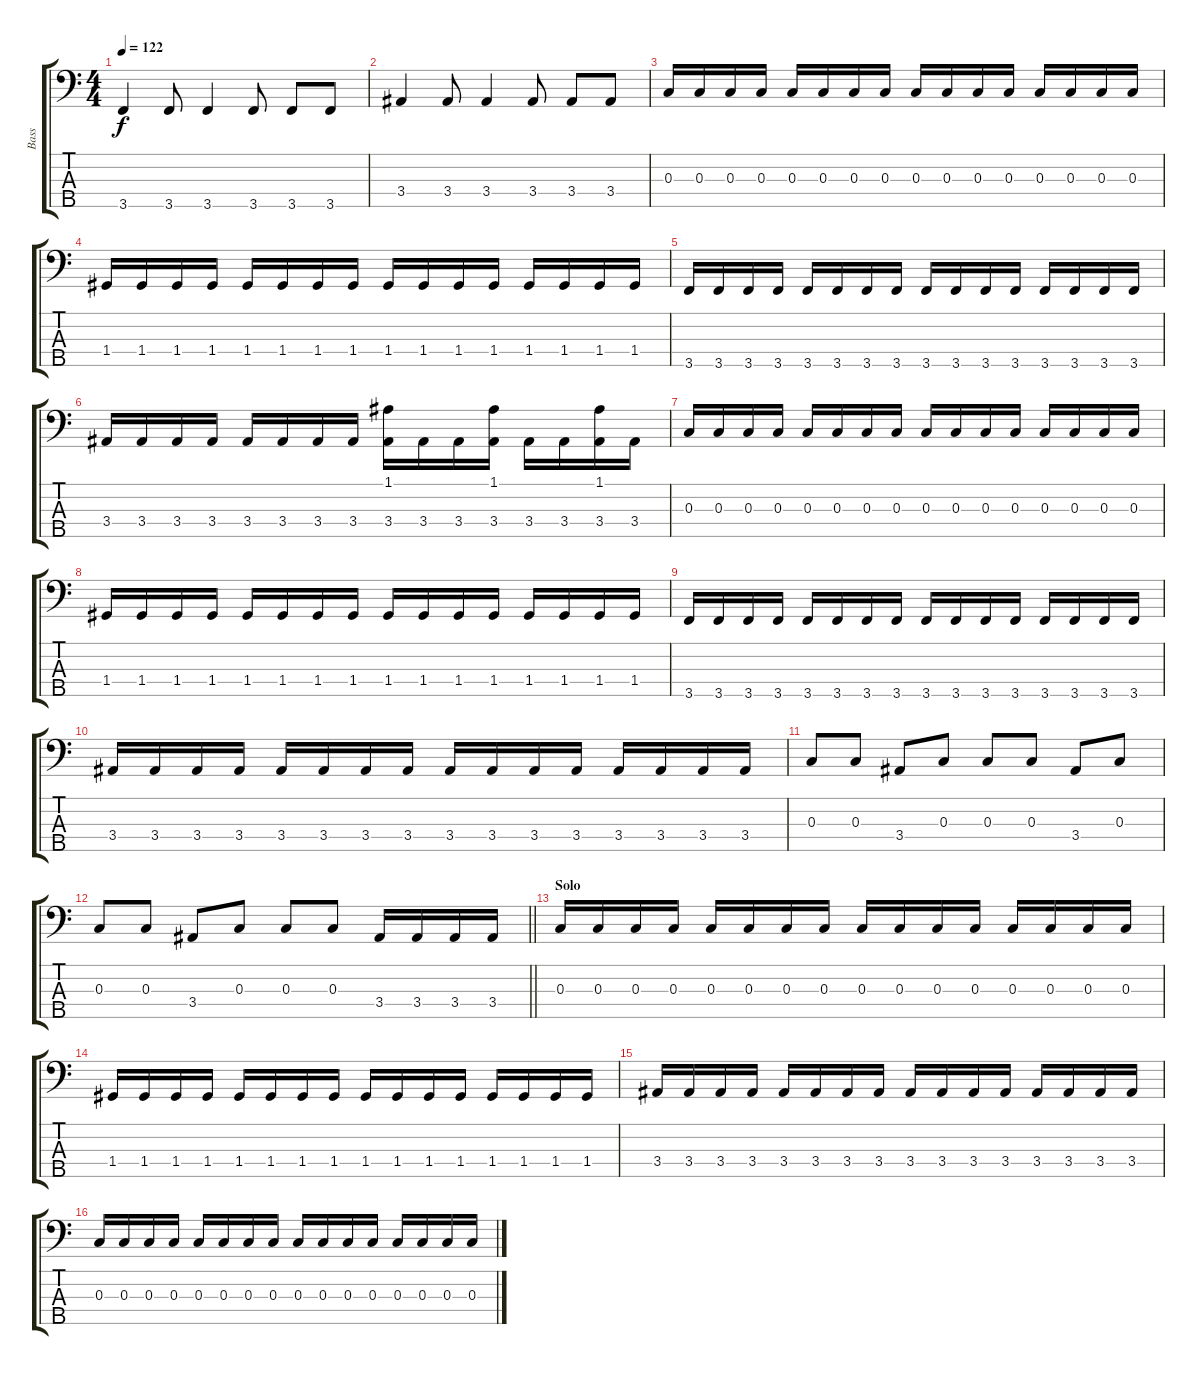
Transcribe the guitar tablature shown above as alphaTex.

\track ("Bass" "Bass") {instrument electricbassfinger}
\staff {score tabs}
\tuning (A2 F2 C2 G1 D1) {hide}
\ts (4 4)
\tempo 122
\clef f4
\ks c
3.5.4{dy f} 3.5.8 3.5.4 3.5.8 3.5.8 3.5.8 |
3.4.4 3.4.8 3.4.4 3.4.8 3.4.8 3.4.8 |
0.3.16 0.3.16 0.3.16 0.3.16 0.3.16 0.3.16 0.3.16 0.3.16 0.3.16 0.3.16 0.3.16 0.3.16 0.3.16 0.3.16 0.3.16 0.3.16 |
1.4.16 1.4.16 1.4.16 1.4.16 1.4.16 1.4.16 1.4.16 1.4.16 1.4.16 1.4.16 1.4.16 1.4.16 1.4.16 1.4.16 1.4.16 1.4.16 |
3.5.16 3.5.16 3.5.16 3.5.16 3.5.16 3.5.16 3.5.16 3.5.16 3.5.16 3.5.16 3.5.16 3.5.16 3.5.16 3.5.16 3.5.16 3.5.16 |
3.4.16 3.4.16 3.4.16 3.4.16 3.4.16 3.4.16 3.4.16 3.4.16 (1.1 3.4).16 3.4.16 3.4.16 (1.1 3.4).16 3.4.16 3.4.16 (1.1 3.4).16 3.4.16 |
0.3.16 0.3.16 0.3.16 0.3.16 0.3.16 0.3.16 0.3.16 0.3.16 0.3.16 0.3.16 0.3.16 0.3.16 0.3.16 0.3.16 0.3.16 0.3.16 |
1.4.16 1.4.16 1.4.16 1.4.16 1.4.16 1.4.16 1.4.16 1.4.16 1.4.16 1.4.16 1.4.16 1.4.16 1.4.16 1.4.16 1.4.16 1.4.16 |
3.5.16 3.5.16 3.5.16 3.5.16 3.5.16 3.5.16 3.5.16 3.5.16 3.5.16 3.5.16 3.5.16 3.5.16 3.5.16 3.5.16 3.5.16 3.5.16 |
3.4.16 3.4.16 3.4.16 3.4.16 3.4.16 3.4.16 3.4.16 3.4.16 3.4.16 3.4.16 3.4.16 3.4.16 3.4.16 3.4.16 3.4.16 3.4.16 |
0.3.8 0.3.8 3.4.8 0.3.8 0.3.8 0.3.8 3.4.8 0.3.8 |
\barLineRight lightlight
0.3.8 0.3.8 3.4.8 0.3.8 0.3.8 0.3.8 3.4.16 3.4.16 3.4.16 3.4.16 |
\section ("" "Solo")
0.3.16 0.3.16 0.3.16 0.3.16 0.3.16 0.3.16 0.3.16 0.3.16 0.3.16 0.3.16 0.3.16 0.3.16 0.3.16 0.3.16 0.3.16 0.3.16 |
1.4.16 1.4.16 1.4.16 1.4.16 1.4.16 1.4.16 1.4.16 1.4.16 1.4.16 1.4.16 1.4.16 1.4.16 1.4.16 1.4.16 1.4.16 1.4.16 |
3.4.16 3.4.16 3.4.16 3.4.16 3.4.16 3.4.16 3.4.16 3.4.16 3.4.16 3.4.16 3.4.16 3.4.16 3.4.16 3.4.16 3.4.16 3.4.16 |
0.3.16 0.3.16 0.3.16 0.3.16 0.3.16 0.3.16 0.3.16 0.3.16 0.3.16 0.3.16 0.3.16 0.3.16 0.3.16 0.3.16 0.3.16 0.3.16
